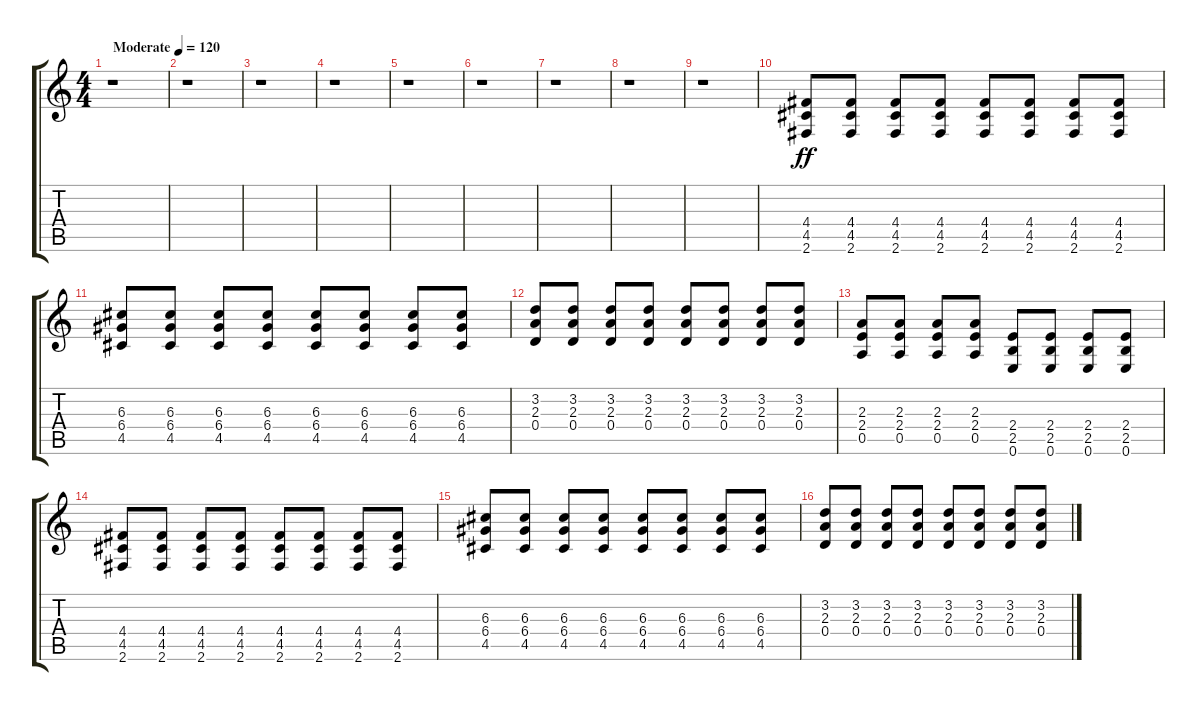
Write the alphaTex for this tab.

\track "" {instrument distortionguitar}
\staff {score tabs}
\tuning (E4 B3 G3 D3 A2 E2) {hide}
\ts (4 4)
\tempo (120 "Moderate")
\clef g2
\ks c
r.1{dy ff instrument distortionguitar} |
r.1 |
r.1 |
r.1 |
r.1 |
r.1 |
r.1 |
r.1 |
r.1 |
(4.4 4.5 2.6).8 (4.4 4.5 2.6).8 (4.4 4.5 2.6).8 (4.4 4.5 2.6).8 (4.4 4.5 2.6).8 (4.4 4.5 2.6).8 (4.4 4.5 2.6).8 (4.4 4.5 2.6).8 |
(6.3 6.4 4.5).8 (6.3 6.4 4.5).8 (6.3 6.4 4.5).8 (6.3 6.4 4.5).8 (6.3 6.4 4.5).8 (6.3 6.4 4.5).8 (6.3 6.4 4.5).8 (6.3 6.4 4.5).8 |
(3.2 2.3 0.4).8 (3.2 2.3 0.4).8 (3.2 2.3 0.4).8 (3.2 2.3 0.4).8 (3.2 2.3 0.4).8 (3.2 2.3 0.4).8 (3.2 2.3 0.4).8 (3.2 2.3 0.4).8 |
(2.3 2.4 0.5).8 (2.3 2.4 0.5).8 (2.3 2.4 0.5).8 (2.3 2.4 0.5).8 (2.4 2.5 0.6).8 (2.4 2.5 0.6).8 (2.4 2.5 0.6).8 (2.4 2.5 0.6).8 |
(4.4 4.5 2.6).8 (4.4 4.5 2.6).8 (4.4 4.5 2.6).8 (4.4 4.5 2.6).8 (4.4 4.5 2.6).8 (4.4 4.5 2.6).8 (4.4 4.5 2.6).8 (4.4 4.5 2.6).8 |
(6.3 6.4 4.5).8 (6.3 6.4 4.5).8 (6.3 6.4 4.5).8 (6.3 6.4 4.5).8 (6.3 6.4 4.5).8 (6.3 6.4 4.5).8 (6.3 6.4 4.5).8 (6.3 6.4 4.5).8 |
(3.2 2.3 0.4).8 (3.2 2.3 0.4).8 (3.2 2.3 0.4).8 (3.2 2.3 0.4).8 (3.2 2.3 0.4).8 (3.2 2.3 0.4).8 (3.2 2.3 0.4).8 (3.2 2.3 0.4).8
